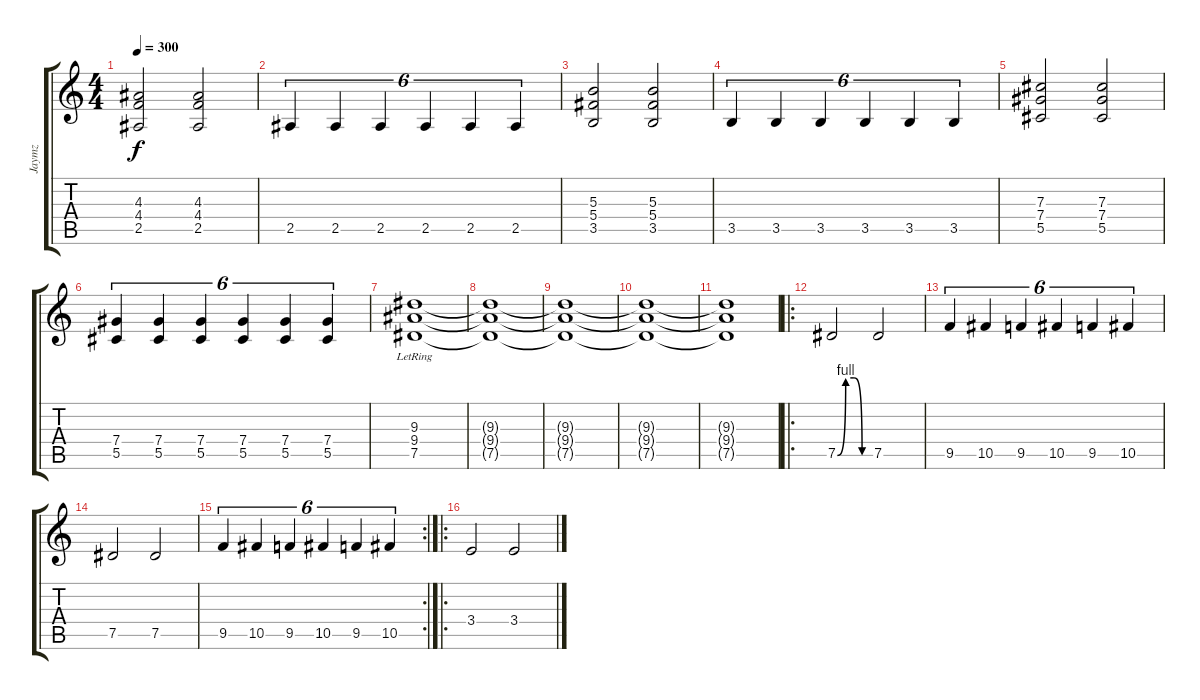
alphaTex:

\track ("Jaymz" "Jaymz") {instrument overdrivenguitar}
\staff {score tabs}
\tuning (Eb4 Bb3 Gb3 Db3 Ab2 Eb2) {hide}
\ts (4 4)
\tempo 300
\clef g2
\ks c
(4.3 4.4 2.5).2{dy f} (4.3 4.4 2.5).2 |
2.5.4{tu (6 4)} 2.5.4{tu (6 4)} 2.5.4{tu (6 4)} 2.5.4{tu (6 4)} 2.5.4{tu (6 4)} 2.5.4{tu (6 4)} |
(5.3 5.4 3.5).2 (5.3 5.4 3.5).2 |
3.5.4{tu (6 4)} 3.5.4{tu (6 4)} 3.5.4{tu (6 4)} 3.5.4{tu (6 4)} 3.5.4{tu (6 4)} 3.5.4{tu (6 4)} |
(7.3 7.4 5.5).2 (7.3 7.4 5.5).2 |
(7.4 5.5).4{tu (6 4)} (7.4 5.5).4{tu (6 4)} (7.4 5.5).4{tu (6 4)} (7.4 5.5).4{tu (6 4)} (7.4 5.5).4{tu (6 4)} (7.4 5.5).4{tu (6 4)} |
(9.3{lr} 9.4{lr} 7.5{lr}).1 |
(9.3{t} 9.4{t} 7.5{t}).1 |
(9.3{t} 9.4{t} 7.5{t}).1 |
(9.3{t} 9.4{t} 7.5{t}).1 |
(9.3{t} 9.4{t} 7.5{t}).1 |
\ro
7.5{be (custom 0 0 15 4 30 4 45 0 60 0)}.2 7.5.2 |
9.5.4{tu (6 4)} 10.5.4{tu (6 4)} 9.5.4{tu (6 4)} 10.5.4{tu (6 4)} 9.5.4{tu (6 4)} 10.5.4{tu (6 4)} |
7.5.2 7.5.2 |
\rc 2
9.5.4{tu (6 4)} 10.5.4{tu (6 4)} 9.5.4{tu (6 4)} 10.5.4{tu (6 4)} 9.5.4{tu (6 4)} 10.5.4{tu (6 4)} |
\ro
3.4.2 3.4.2
